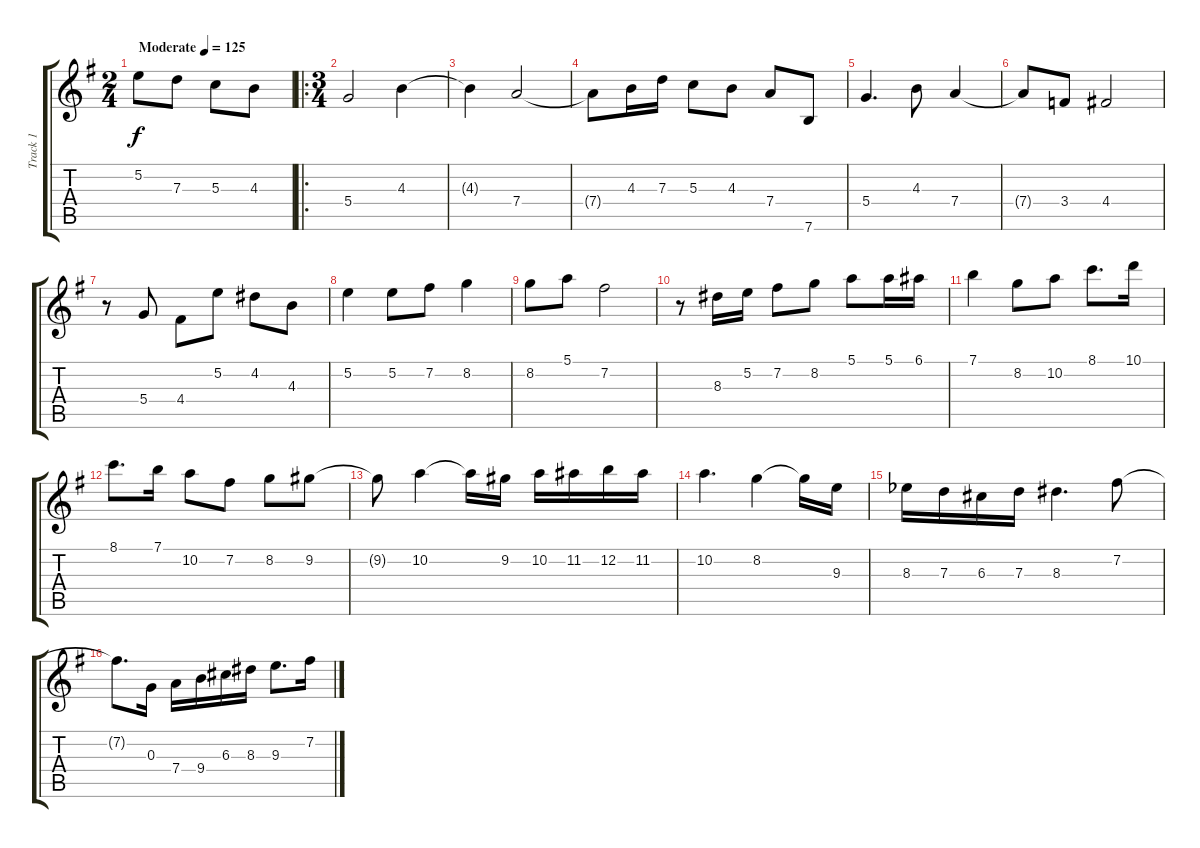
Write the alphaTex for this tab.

\track ("Track 1" "Track 1") {instrument acousticguitarnylon}
\staff {score tabs}
\tuning (E4 B3 G3 D3 A2 E2) {hide}
\ts (2 4)
\tempo (125 "Moderate")
\clef g2
\ks eminor
5.2.8{dy f instrument acousticguitarnylon} 7.3.8 5.3.8 4.3.8 |
\ro
\ts (3 4)
5.4.2 4.3.4 |
4.3{t}.4 7.4.2 |
7.4{t}.8 4.3.16 7.3.16 5.3.8 4.3.8 7.4.8 7.6.8 |
5.4.4{d} 4.3.8 7.4.4 |
7.4{t}.8 3.4.8 4.4.2 |
r.8 5.4.8 4.4.8 5.2.8 4.2.8 4.3.8 |
5.2.4 5.2.8 7.2.8 8.2.4 |
8.2.8 5.1.8 7.2.2 |
r.8 8.3.16 5.2.16 7.2.8 8.2.8 5.1.8 5.1.16 6.1.16 |
7.1.4 8.2.8 10.2.8 8.1.8{d} 10.1.16 |
8.1.8{d} 7.1.16 10.2.8 7.2.8 8.2.8 9.2.8 |
9.2{t}.8 10.2.4 10.2{t}.16 9.2.16 10.2.16 11.2.16 12.2.16 11.2.16 |
10.2.4{d} 8.2.4 8.2{t}.16 9.3.16 |
8.3{acc b}.16 7.3.16 6.3.16 7.3.16 8.3.4{d} 7.2.8 |
7.2{t}.8{d} 0.3.16 7.4.16 9.4.16 6.3.16 8.3.16 9.3.8{d} 7.2.16
